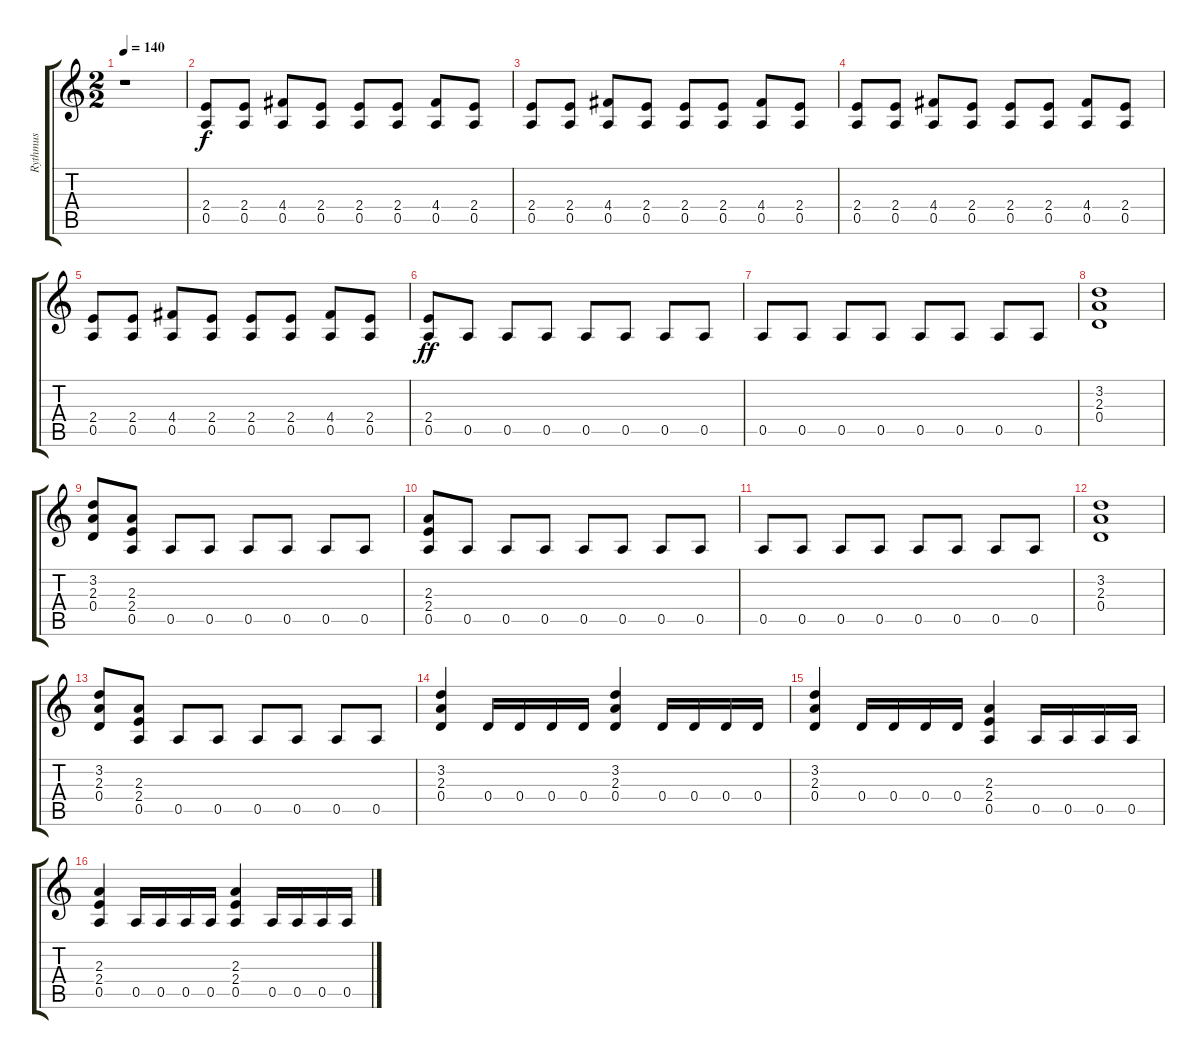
\track ("Rythmus" "Rythmus") {instrument overdrivenguitar}
\staff {score tabs}
\tuning (E4 B3 G3 D3 A2 E2) {hide}
\ts (2 2)
\tempo 140
\clef g2
\ks aminor
r.1{dy f} |
(2.4 0.5).8 (2.4 0.5).8 (4.4 0.5).8 (2.4 0.5).8 (2.4 0.5).8 (2.4 0.5).8 (4.4 0.5).8 (2.4 0.5).8 |
(2.4 0.5).8 (2.4 0.5).8 (4.4 0.5).8 (2.4 0.5).8 (2.4 0.5).8 (2.4 0.5).8 (4.4 0.5).8 (2.4 0.5).8 |
(2.4 0.5).8 (2.4 0.5).8 (4.4 0.5).8 (2.4 0.5).8 (2.4 0.5).8 (2.4 0.5).8 (4.4 0.5).8 (2.4 0.5).8 |
(2.4 0.5).8 (2.4 0.5).8 (4.4 0.5).8 (2.4 0.5).8 (2.4 0.5).8 (2.4 0.5).8 (4.4 0.5).8 (2.4 0.5).8 |
(2.4 0.5).8{dy ff} 0.5.8 0.5.8 0.5.8 0.5.8 0.5.8 0.5.8 0.5.8 |
0.5.8 0.5.8 0.5.8 0.5.8 0.5.8 0.5.8 0.5.8 0.5.8 |
(3.2 2.3 0.4).1 |
(3.2 2.3 0.4).8 (2.3 2.4 0.5).8 0.5.8 0.5.8 0.5.8 0.5.8 0.5.8 0.5.8 |
(2.3 2.4 0.5).8 0.5.8 0.5.8 0.5.8 0.5.8 0.5.8 0.5.8 0.5.8 |
0.5.8 0.5.8 0.5.8 0.5.8 0.5.8 0.5.8 0.5.8 0.5.8 |
(3.2 2.3 0.4).1 |
(3.2 2.3 0.4).8 (2.3 2.4 0.5).8 0.5.8 0.5.8 0.5.8 0.5.8 0.5.8 0.5.8 |
(3.2 2.3 0.4).4 0.4.16 0.4.16 0.4.16 0.4.16 (3.2 2.3 0.4).4 0.4.16 0.4.16 0.4.16 0.4.16 |
(3.2 2.3 0.4).4 0.4.16 0.4.16 0.4.16 0.4.16 (2.3 2.4 0.5).4 0.5.16 0.5.16 0.5.16 0.5.16 |
(2.3 2.4 0.5).4 0.5.16 0.5.16 0.5.16 0.5.16 (2.3 2.4 0.5).4 0.5.16 0.5.16 0.5.16 0.5.16
